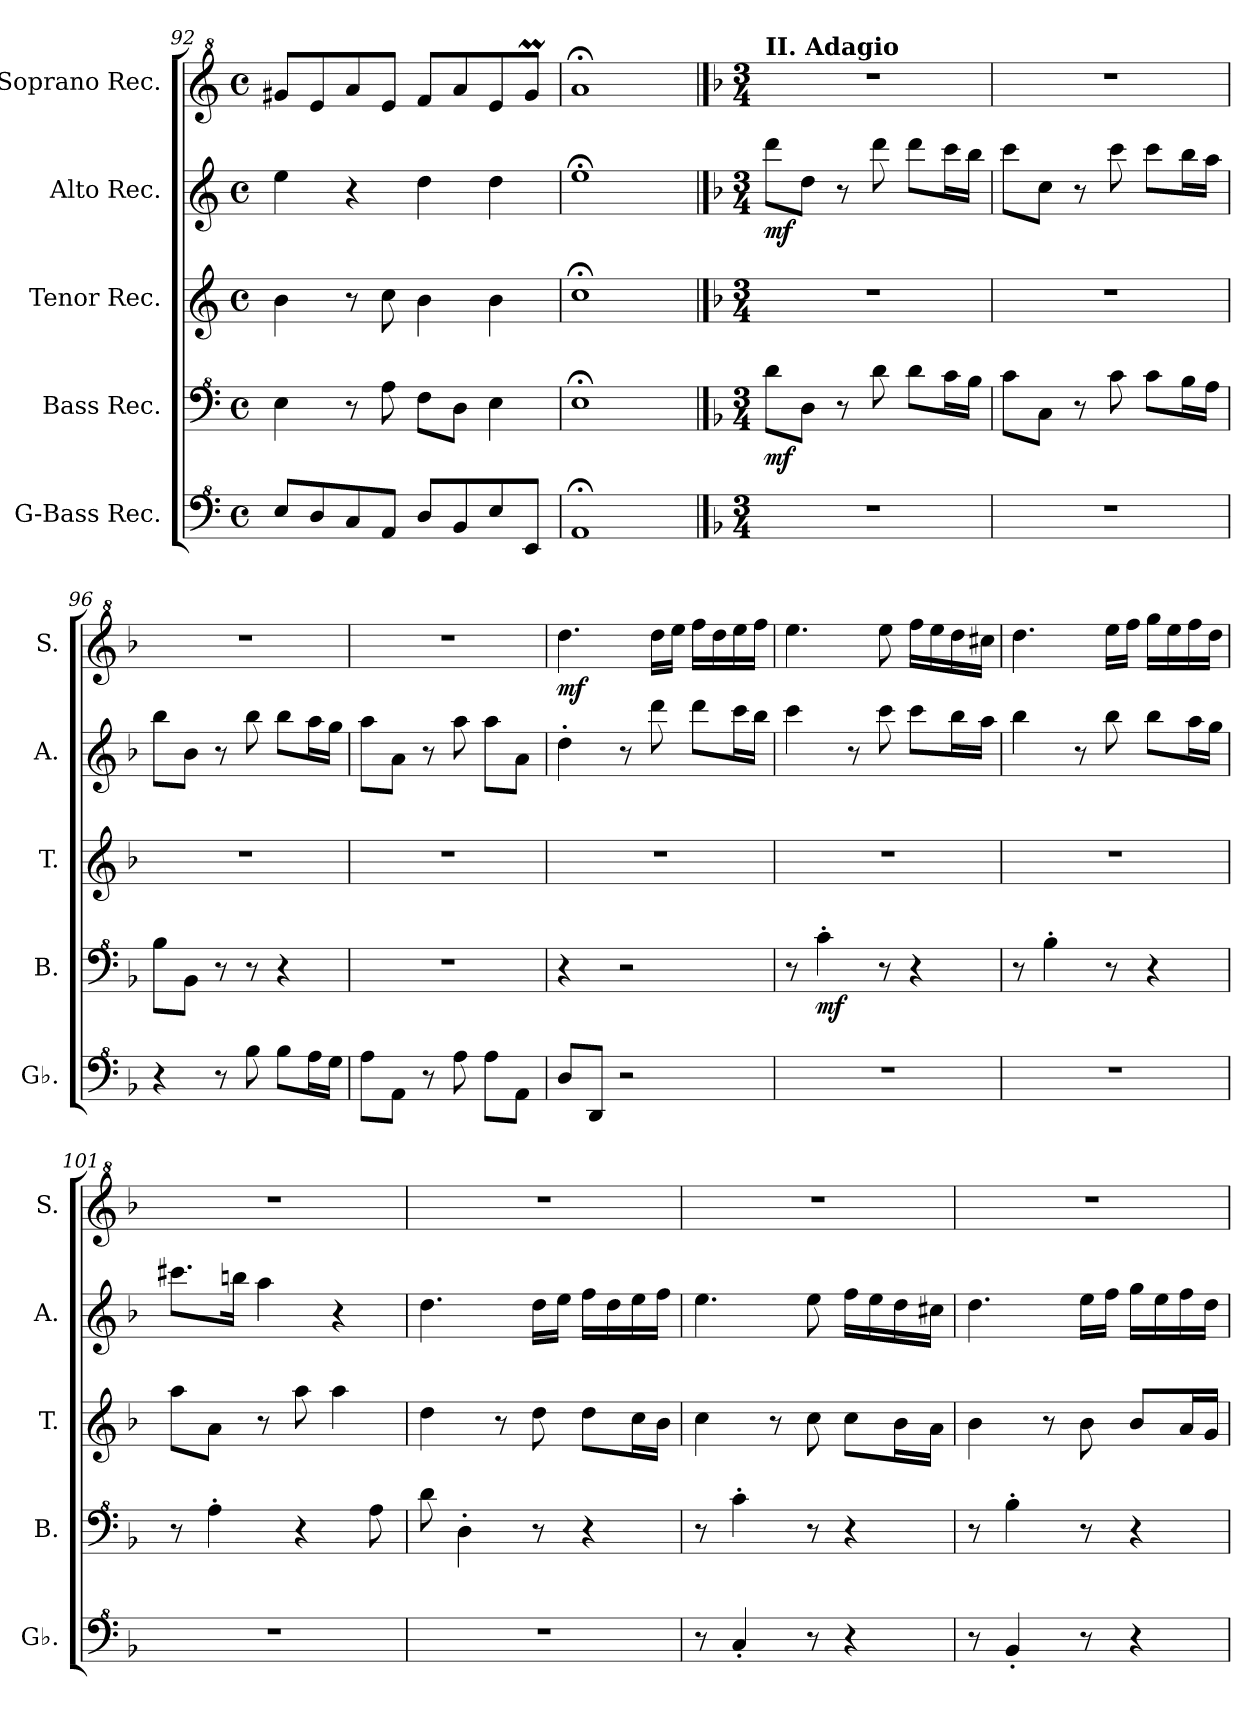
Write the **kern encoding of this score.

**kern	**kern	**dynam	**kern	**kern	**dynam	**kern	**dynam
*part5	*part4	*part4	*part3	*part2	*part2	*part1	*part1
*staff5	*staff4	*staff4	*staff3	*staff2	*staff2	*staff1	*staff1
*I"G-Bass Rec.	*I"Bass Rec.	*	*I"Tenor Rec.	*I"Alto Rec.	*	*I"Soprano Rec.	*
*I'Gb.	*I'B.	*	*I'T.	*I'A.	*	*I'S.	*
*clefF^4	*clefF^4	*	*clefG2	*clefG2	*	*clefG^2	*
*k[]	*k[]	*	*k[]	*k[]	*	*k[]	*
*M4/4	*M4/4	*	*M4/4	*M4/4	*	*M4/4	*
*met(c)	*met(c)	*	*met(c)	*met(c)	*	*met(c)	*
=92	=92	=92	=92	=92	=92	=92	=92
8e/L	4e\	.	4b\	4ee\	.	8gg#X/L	.
8d/	.	.	.	.	.	8ee/	.
8c/	8r	.	8r	4r	.	8aa/	.
8A/J	8a\	.	8cc\	.	.	8ee/J	.
8d/L	8f\L	.	4b\	4dd\	.	8ff/L	.
8B/	8d\J	.	.	.	.	8aa/	.
8e/	4e\	.	4b\	4dd\	.	8ee/	.
8E/J	.	.	.	.	.	8gg#m/J	.
=93	=93	=93	=93	=93	=93	=93	=93
1A;	1e;<	.	1cc;<	1ee;<	.	1aa;<	.
!!LO:PB:g=z
==94	==94	==94	==94	==94	==94	==94	==94
*k[b-]	*k[b-]	*	*k[b-]	*k[b-]	*	*k[b-]	*
*M3/4	*M3/4	*	*M3/4	*M3/4	*	*M3/4	*
*	*	*	*	*	*	*MM58	*
!	!	!	!	!	!	!LO:TX:a:B:t=II. Adagio	!
!	!	!LO:DY:b	!	!	!LO:DY:b	!	!
2.r	8dd\L	mf	2.r	8ddd\L	mf	2.r	.
.	8d\J	.	.	8dd\J	.	.	.
.	8r	.	.	8r	.	.	.
.	8dd\	.	.	8ddd\	.	.	.
.	8dd\L	.	.	8ddd\L	.	.	.
.	16cc\L	.	.	16ccc\L	.	.	.
.	16b-\JJ	.	.	16bb-\JJ	.	.	.
=95	=95	=95	=95	=95	=95	=95	=95
2.r	8cc\L	.	2.r	8ccc\L	.	2.r	.
.	8c\J	.	.	8cc\J	.	.	.
.	8r	.	.	8r	.	.	.
.	8cc\	.	.	8ccc\	.	.	.
.	8cc\L	.	.	8ccc\L	.	.	.
.	16b-\L	.	.	16bb-\L	.	.	.
.	16a\JJ	.	.	16aa\JJ	.	.	.
=96	=96	=96	=96	=96	=96	=96	=96
4r	8b-\L	.	2.r	8bb-\L	.	2.r	.
.	8B-\J	.	.	8b-\J	.	.	.
8r	8r	.	.	8r	.	.	.
8b-\	8r	.	.	8bb-\	.	.	.
8b-\L	4r	.	.	8bb-\L	.	.	.
16a\L	.	.	.	16aa\L	.	.	.
16g\JJ	.	.	.	16gg\JJ	.	.	.
=97	=97	=97	=97	=97	=97	=97	=97
8a\L	2.r	.	2.r	8aa\L	.	2.r	.
8A\J	.	.	.	8a\J	.	.	.
8r	.	.	.	8r	.	.	.
8a\	.	.	.	8aa\	.	.	.
8a\L	.	.	.	8aa\L	.	.	.
8A\J	.	.	.	8a\J	.	.	.
=98	=98	=98	=98	=98	=98	=98	=98
!	!	!	!	!	!	!	!LO:DY:b
8d/L	4r	.	2.r	4dd'\	.	4.ddd\	mf
8D/J	.	.	.	.	.	.	.
2r	2r	.	.	8r	.	.	.
.	.	.	.	8ddd\	.	16ddd\LL	.
.	.	.	.	.	.	16eee\JJ	.
.	.	.	.	8ddd\L	.	16fff\LL	.
.	.	.	.	.	.	16ddd\	.
.	.	.	.	16ccc\L	.	16eee\	.
.	.	.	.	16bb-\JJ	.	16fff\JJ	.
=99	=99	=99	=99	=99	=99	=99	=99
2.r	8r	.	2.r	4ccc\	.	4.eee\	.
!	!	!LO:DY:b	!	!	!	!	!
.	4cc'\	mf	.	.	.	.	.
.	.	.	.	8r	.	.	.
.	8r	.	.	8ccc\	.	8eee\	.
.	4r	.	.	8ccc\L	.	16fff\LL	.
.	.	.	.	.	.	16eee\	.
.	.	.	.	16bb-\L	.	16ddd\	.
.	.	.	.	16aa\JJ	.	16ccc#X\JJ	.
=100	=100	=100	=100	=100	=100	=100	=100
2.r	8r	.	2.r	4bb-\	.	4.ddd\	.
.	4b-'\	.	.	.	.	.	.
.	.	.	.	8r	.	.	.
.	8r	.	.	8bb-\	.	16eee\LL	.
.	.	.	.	.	.	16fff\JJ	.
.	4r	.	.	8bb-\L	.	16ggg\LL	.
.	.	.	.	.	.	16eee\	.
.	.	.	.	16aa\L	.	16fff\	.
.	.	.	.	16gg\JJ	.	16ddd\JJ	.
=101	=101	=101	=101	=101	=101	=101	=101
2.r	8r	.	8aa\L	8.ccc#X\L	.	2.r	.
.	4a'\	.	8a\J	.	.	.	.
.	.	.	.	16bbn\Jk	.	.	.
.	.	.	8r	4aa\	.	.	.
.	4r	.	8aa\	.	.	.	.
.	.	.	4aa\	4r	.	.	.
.	8a\	.	.	.	.	.	.
!!LO:LB:g=z
=102	=102	=102	=102	=102	=102	=102	=102
2.r	8dd\	.	4dd\	4.dd\	.	2.r	.
.	4d'\	.	.	.	.	.	.
.	.	.	8r	.	.	.	.
.	8r	.	8dd\	16dd\LL	.	.	.
.	.	.	.	16ee\JJ	.	.	.
.	4r	.	8dd\L	16ff\LL	.	.	.
.	.	.	.	16dd\	.	.	.
.	.	.	16cc\L	16ee\	.	.	.
.	.	.	16b-\JJ	16ff\JJ	.	.	.
=103	=103	=103	=103	=103	=103	=103	=103
8r	8r	.	4cc\	4.ee\	.	2.r	.
4c'/	4cc'\	.	.	.	.	.	.
.	.	.	8r	.	.	.	.
8r	8r	.	8cc\	8ee\	.	.	.
4r	4r	.	8cc\L	16ff\LL	.	.	.
.	.	.	.	16ee\	.	.	.
.	.	.	16b-\L	16dd\	.	.	.
.	.	.	16a\JJ	16cc#X\JJ	.	.	.
=104	=104	=104	=104	=104	=104	=104	=104
8r	8r	.	4b-\	4.dd\	.	2.r	.
4B-'/	4b-'\	.	.	.	.	.	.
.	.	.	8r	.	.	.	.
8r	8r	.	8b-\	16ee\LL	.	.	.
.	.	.	.	16ff\JJ	.	.	.
4r	4r	.	8b-/L	16gg\LL	.	.	.
.	.	.	.	16ee\	.	.	.
.	.	.	16a/L	16ff\	.	.	.
.	.	.	16g/JJ	16dd\JJ	.	.	.
=	=	=	=	=	=	=	=
*-	*-	*-	*-	*-	*-	*-	*-
